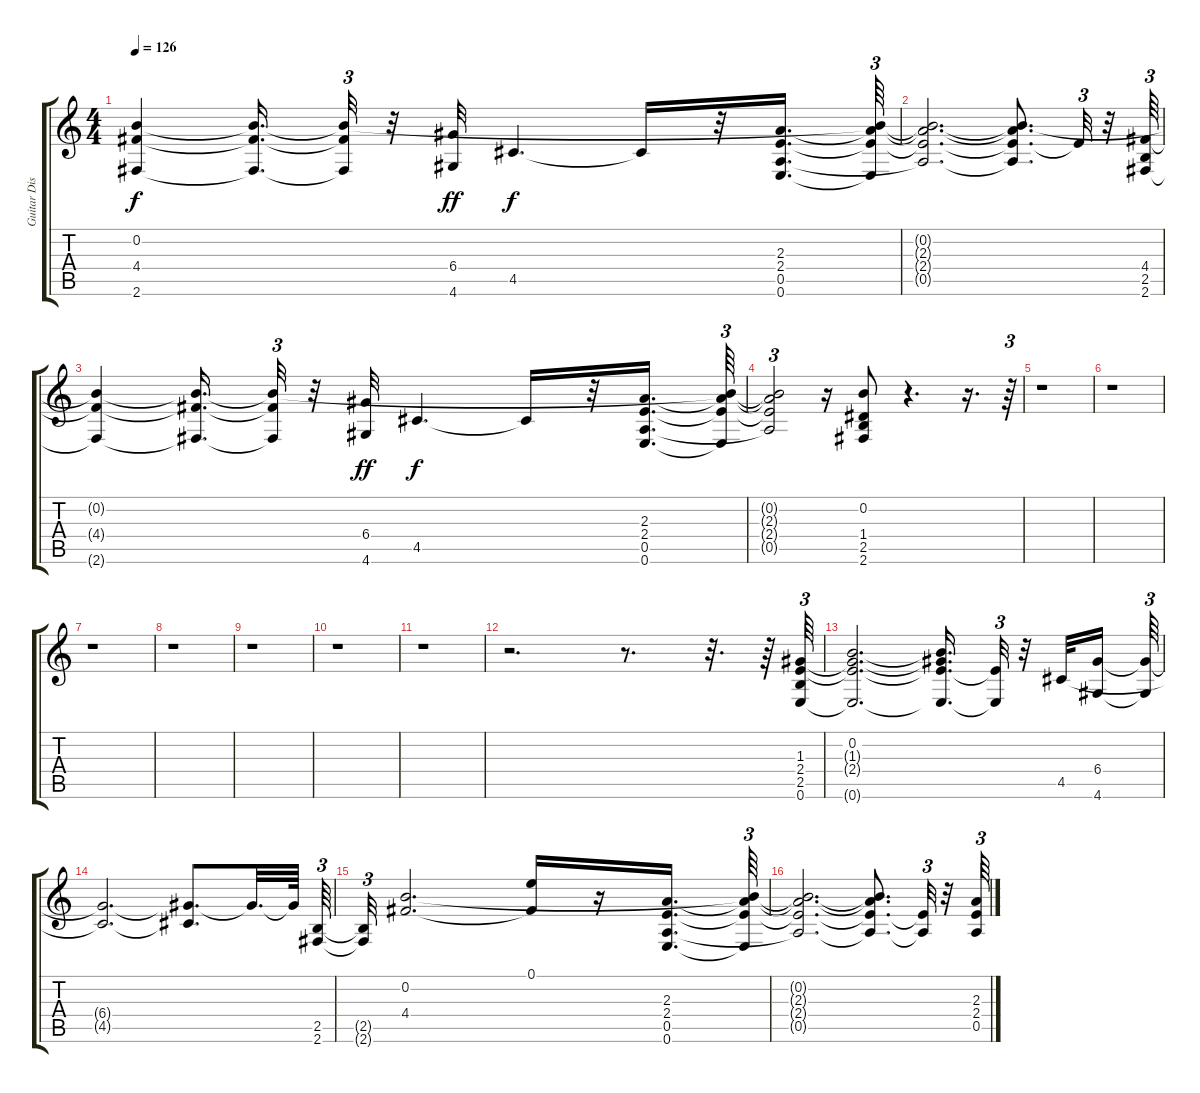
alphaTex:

\track ("Guitar Distorted" "Guitar Dis") {instrument overdrivenguitar}
\staff {score tabs}
\tuning (E4 B3 G3 D3 A2 E2) {hide}
\ts (4 4)
\tempo 126
\clef g2
\ks c
(0.2 4.4{t} 2.6{t}).4{dy f} (0.2{t} 4.4{t} 2.6{t}).16{d} (0.2{t} 4.4{t} 2.6{t}).32{tu (3 2)} r.32 (6.4 4.6).32{dy ff} 4.5.4{d dy f} 4.5{t}.16 r.32 (2.3 2.4 0.5 0.6).16{d} (0.2{t} 2.3{t} 2.4{t} 0.6{t}).64{tu (3 2)} |
(0.2{t} 2.3{t} 2.4{t} 0.5{t}).2{d} (0.2{t} 2.3{t} 2.4{t} 0.5{t}).8{d} 2.4{t}.32{tu (3 2)} r.32 (4.4 2.5 2.6).64{tu (3 2)} |
(0.2{t} 4.4{t} 2.6{t}).4 (0.2{t} 4.4{t} 2.6{t}).16{d} (0.2{t} 4.4{t} 2.6{t}).32{tu (3 2)} r.32 (6.4 4.6).32{dy ff} 4.5.4{d dy f} 4.5{t}.16 r.32 (2.3 2.4 0.5 0.6).16{d} (0.2{t} 2.3{t} 2.4{t} 0.6{t}).64{tu (3 2)} |
(0.2{t} 2.3{t} 2.4{t} 0.5{t}).2{tu (3 2)} r.16 (0.2 1.4 2.5 2.6).8 r.4{d} r.16{d} r.64{tu (3 2)} |
r.1 |
r.1 |
r.1 |
r.1 |
r.1 |
r.1 |
r.1 |
r.2{d} r.8{d} r.32{d} r.64 (1.3 2.4 2.5 0.6).64{tu (3 2)} |
(0.2 1.3{t} 2.4{t} 0.6{t}).2{d} (0.2{t} 1.3{t} 2.4{t} 0.6{t}).16{d} (2.4{t} 0.6{t}).32{tu (3 2)} r.32 4.5.32 (6.4 4.6).16{beam splitsecondary} (6.4{t} 4.6{t}).64{tu (3 2)} |
(6.4{t} 4.5{t}).2{d} (6.4{t} 4.5{t}).8{d} 6.4{t}.32{d} 6.4{t}.64 (2.5 2.6).64{tu (3 2)} |
(2.5{t} 2.6{t}).32{tu (3 2)} (0.2 4.4).2{d} (0.1 4.4{t}).16 r.16 (2.3 2.4 0.5 0.6).16{d} (0.2{t} 2.3{t} 2.4{t} 0.6{t}).64{tu (3 2)} |
(0.2{t} 2.3{t} 2.4{t} 0.5{t}).2{d} (0.2{t} 2.3{t} 2.4{t} 0.5{t}).8{d} (2.4{t} 0.5{t}).32{tu (3 2)} r.32 (2.3 2.4 0.5).64{tu (3 2)}
